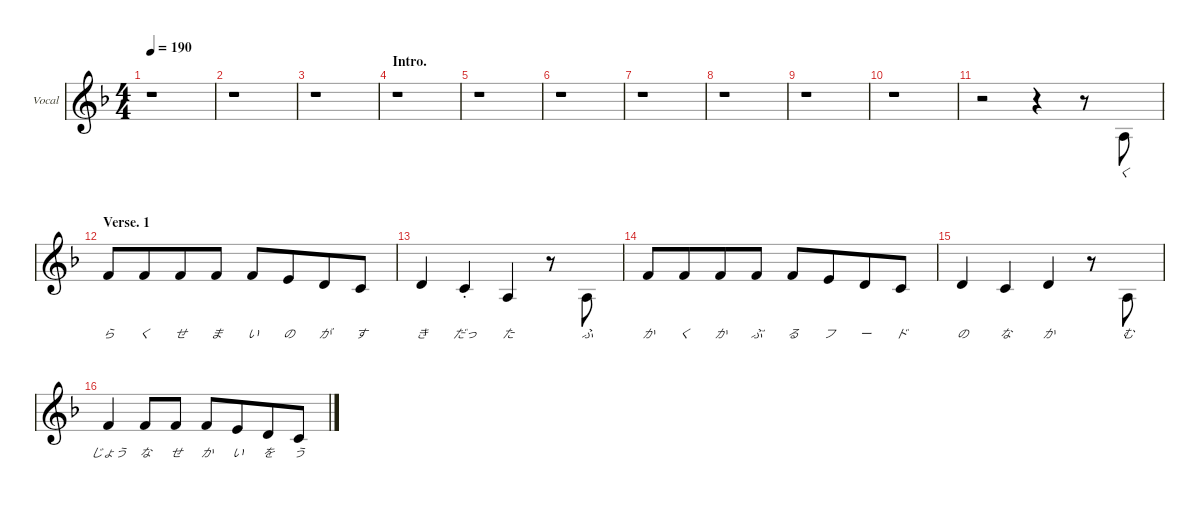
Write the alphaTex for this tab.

\defaultSystemsLayout 4
\hideDynamics
\bracketExtendMode nobrackets
\firstSystemTrackNameOrientation horizontal
\track ("Vocal" "Vocal") {defaultSystemsLayout 4 mute instrument lead7fifths}
\staff {score}
\tuning (E4 B3 G3 D3 A2 E2)
\ts (4 4)
\beaming (8 4 4)
\tempo 190
\clef g2
\ks dminor
r.1{dy f instrument lead7fifths beam Down} |
r.1{beam Down} |
r.1{beam Down} |
\section ("" "Intro.")
\scale
0.284145 r.1{beam Down} |
\scale
0.238618 r.1{beam Down} |
\scale
0.238618 r.1{beam Down} |
\scale
0.238618 r.1{beam Down} |
\scale
0.283039 r.1{beam Down} |
\scale
0.237513 r.1{beam Down} |
\scale
0.237513 r.1{beam Down} |
\scale
0.241934 r.2{beam Down} r.4{beam Down} r.8{beam Down} 2.3{acc forcenatural}.8{lyrics (0 "く") lyrics (1 "") lyrics (2 "") lyrics (3 "") lyrics (4 "") beam Up} |
\section ("" "Verse. 1")
\scale
0.284145 1.1{acc forcenatural}.8{lyrics (0 "ら") lyrics (1 "") lyrics (2 "") lyrics (3 "") lyrics (4 "") beam Up} 1.1{acc forcenatural}.8{lyrics (0 "く") lyrics (1 "") lyrics (2 "") lyrics (3 "") lyrics (4 "") beam Up} 1.1{acc forcenatural}.8{lyrics (0 "せ") lyrics (1 "") lyrics (2 "") lyrics (3 "") lyrics (4 "") beam Up} 1.1{acc forcenatural}.8{lyrics (0 "ま") lyrics (1 "") lyrics (2 "") lyrics (3 "") lyrics (4 "") beam Up} 1.1{acc forcenatural}.8{lyrics (0 "い") lyrics (1 "") lyrics (2 "") lyrics (3 "") lyrics (4 "") beam Up} 0.1{acc forcenatural}.8{lyrics (0 "の") lyrics (1 "") lyrics (2 "") lyrics (3 "") lyrics (4 "") beam Up} 3.2{acc forcenatural}.8{lyrics (0 "が") lyrics (1 "") lyrics (2 "") lyrics (3 "") lyrics (4 "") beam Up} 1.2{acc forcenatural}.8{lyrics (0 "す") lyrics (1 "") lyrics (2 "") lyrics (3 "") lyrics (4 "") beam Up} |
\scale
0.238618 3.2{acc forcenatural}.4{lyrics (0 "き") lyrics (1 "") lyrics (2 "") lyrics (3 "") lyrics (4 "") beam Up} 1.2{st acc forcenatural}.4{lyrics (0 "だっ") lyrics (1 "") lyrics (2 "") lyrics (3 "") lyrics (4 "") beam Up} 2.3{acc forcenatural}.4{lyrics (0 "た") lyrics (1 "") lyrics (2 "") lyrics (3 "") lyrics (4 "") beam Up} r.8{beam Down} 2.3{acc forcenatural}.8{lyrics (0 "ふ") lyrics (1 "") lyrics (2 "") lyrics (3 "") lyrics (4 "") beam Up} |
\scale
0.238618 1.1{acc forcenatural}.8{lyrics (0 "か") lyrics (1 "") lyrics (2 "") lyrics (3 "") lyrics (4 "") beam Up beam merge} 1.1{acc forcenatural}.8{lyrics (0 "く") lyrics (1 "") lyrics (2 "") lyrics (3 "") lyrics (4 "") beam Up beam merge} 1.1{acc forcenatural}.8{lyrics (0 "か") lyrics (1 "") lyrics (2 "") lyrics (3 "") lyrics (4 "") beam Up beam merge} 1.1{acc forcenatural}.8{lyrics (0 "ぶ") lyrics (1 "") lyrics (2 "") lyrics (3 "") lyrics (4 "") beam Up} 1.1{acc forcenatural}.8{lyrics (0 "る") lyrics (1 "") lyrics (2 "") lyrics (3 "") lyrics (4 "") beam Up} 0.1{acc forcenatural}.8{lyrics (0 "フ") lyrics (1 "") lyrics (2 "") lyrics (3 "") lyrics (4 "") beam Up} 3.2{acc forcenatural}.8{lyrics (0 "ー") lyrics (1 "") lyrics (2 "") lyrics (3 "") lyrics (4 "") beam Up} 1.2{acc forcenatural}.8{lyrics (0 "ド") lyrics (1 "") lyrics (2 "") lyrics (3 "") lyrics (4 "") beam Up} |
\scale
0.238618 3.2{acc forcenatural}.4{lyrics (0 "の") lyrics (1 "") lyrics (2 "") lyrics (3 "") lyrics (4 "") beam Up} 1.2{acc forcenatural}.4{lyrics (0 "な") lyrics (1 "") lyrics (2 "") lyrics (3 "") lyrics (4 "") beam Up} 3.2{acc forcenatural}.4{lyrics (0 "か") lyrics (1 "") lyrics (2 "") lyrics (3 "") lyrics (4 "") beam Up} r.8{beam Down} 2.3{acc forcenatural}.8{lyrics (0 "む") lyrics (1 "") lyrics (2 "") lyrics (3 "") lyrics (4 "") beam Up} |
\scale
0.283039 1.1{acc forcenatural}.4{lyrics (0 "じょう") lyrics (1 "") lyrics (2 "") lyrics (3 "") lyrics (4 "") beam Up} 1.1{acc forcenatural}.8{lyrics (0 "な") lyrics (1 "") lyrics (2 "") lyrics (3 "") lyrics (4 "") beam Up} 1.1{acc forcenatural}.8{lyrics (0 "せ") lyrics (1 "") lyrics (2 "") lyrics (3 "") lyrics (4 "") beam Up} 1.1{acc forcenatural}.8{lyrics (0 "か") lyrics (1 "") lyrics (2 "") lyrics (3 "") lyrics (4 "") beam Up} 0.1{acc forcenatural}.8{lyrics (0 "い") lyrics (1 "") lyrics (2 "") lyrics (3 "") lyrics (4 "") beam Up} 3.2{acc forcenatural}.8{lyrics (0 "を") lyrics (1 "") lyrics (2 "") lyrics (3 "") lyrics (4 "") beam Up} 1.2{acc forcenatural}.8{lyrics (0 "う") lyrics (1 "") lyrics (2 "") lyrics (3 "") lyrics (4 "") beam Up}
